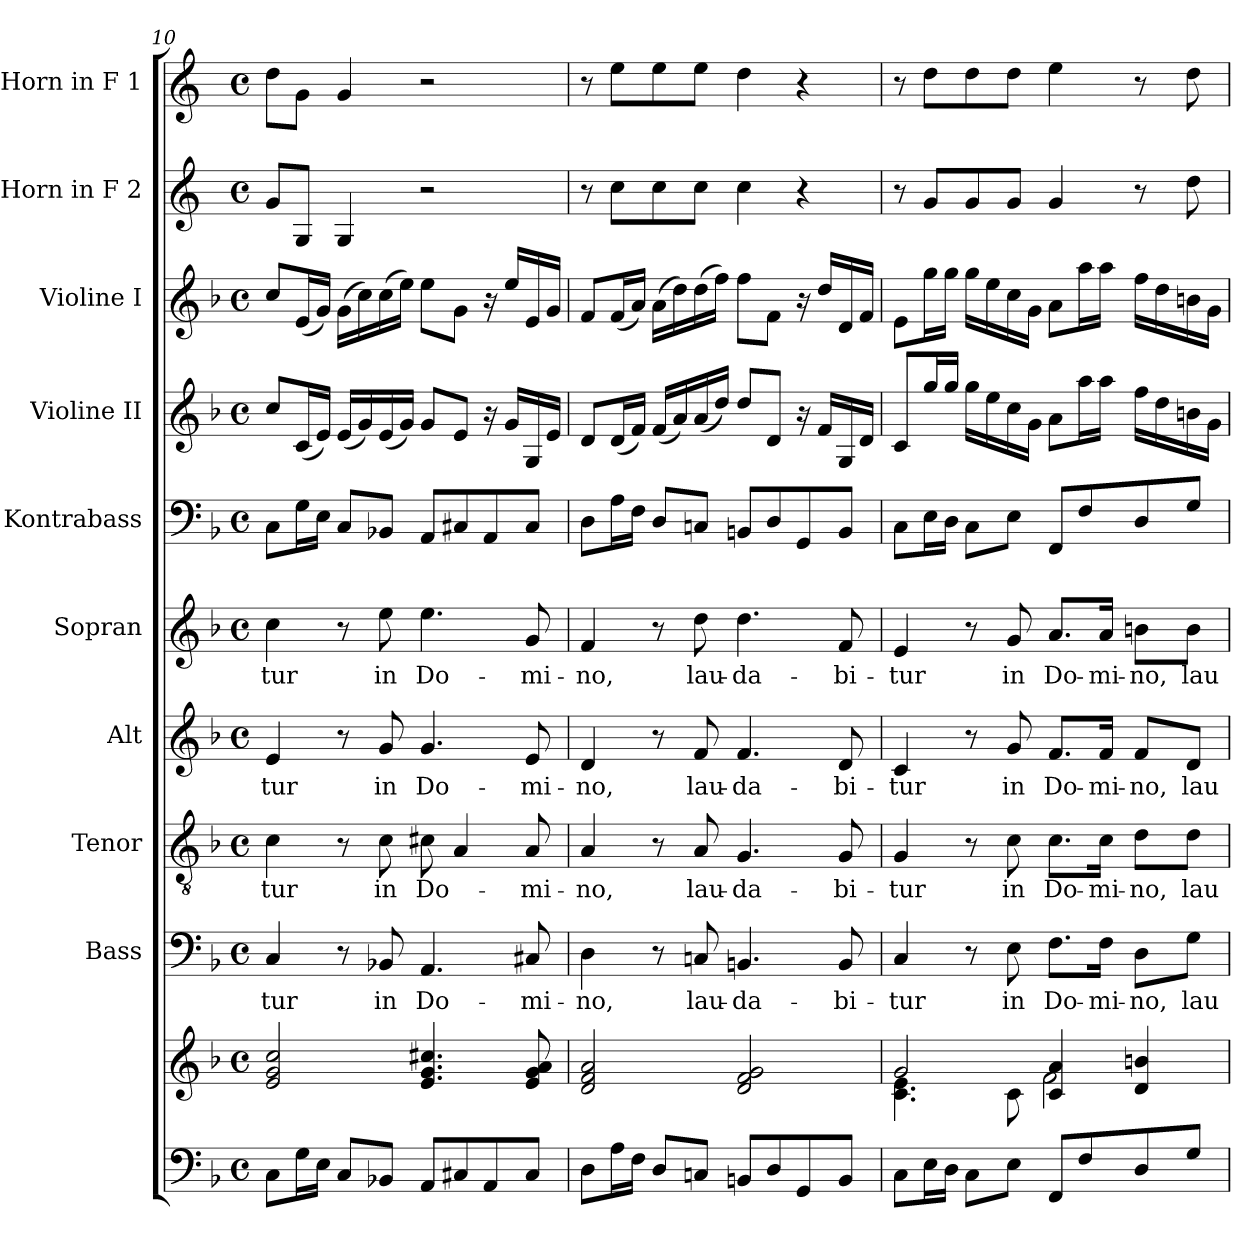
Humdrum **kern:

**kern	**kern	**kern	**text	**kern	**text	**kern	**text	**kern	**text	**kern	**kern	**kern	**kern	**kern
*part10	*part10	*part9	*part9	*part8	*part8	*part7	*part7	*part6	*part6	*part5	*part4	*part3	*part2	*part1
*staff11	*staff10	*staff9	*staff9	*staff8	*staff8	*staff7	*staff7	*staff6	*staff6	*staff5	*staff4	*staff3	*staff2	*staff1
*	*	*I"Bass	*	*I"Tenor	*	*I"Alt	*	*I"Sopran	*	*I"Kontrabass	*I"Violine II	*I"Violine I	*I"Horn in F 2	*I"Horn in F 1
*	*	*I'B.	*	*I'T.	*	*I'A.	*	*I'S.	*	*I'Kb.	*I'Vl. II	*I'Vl. I	*	*
*clefF4	*clefG2	*clefF4	*	*clefGv2	*	*clefG2	*	*clefG2	*	*clefF4	*clefG2	*clefG2	*clefG2	*clefG2
*	*	*	*	*	*	*	*	*	*	*ITrd7c12	*	*	*ITrd4c7	*ITrd4c7
*k[b-]	*k[b-]	*k[b-]	*	*k[b-]	*	*k[b-]	*	*k[b-]	*	*k[b-]	*k[b-]	*k[b-]	*k[b-]	*k[b-]
*F:	*F:	*F:	*	*F:	*	*F:	*	*F:	*	*F:	*F:	*F:	*F:	*F:
*M4/4	*M4/4	*M4/4	*	*M4/4	*	*M4/4	*	*M4/4	*	*M4/4	*M4/4	*M4/4	*M4/4	*M4/4
*met(c)	*met(c)	*met(c)	*	*met(c)	*	*met(c)	*	*met(c)	*	*met(c)	*met(c)	*met(c)	*met(c)	*met(c)
=10	=10	=10	=10	=10	=10	=10	=10	=10	=10	=10	=10	=10	=10	=10
!	!	!	!LO:LY:b	!	!LO:LY:b	!	!LO:LY:b	!	!LO:LY:b	!	!	!	!	!
8C\L	2e/ 2g/ 2cc/	4C/	-tur	4c\	-tur	4e/	-tur	4cc\	-tur	8CC\L	8cc/L	8cc/L	8c/L	8g\L
16G\L	.	.	.	.	.	.	.	.	.	16GG\L	(<16c/L	(<16e/L	8C/J	8c\J
16E\JJ	.	.	.	.	.	.	.	.	.	16EE\JJ	16e/JJ)	16g/JJ)	.	.
8C/L	.	8r	.	8r	.	8r	.	8r	.	8CC/L	(<16e/LL	(>16g\LL	4C/	4c/
.	.	.	.	.	.	.	.	.	.	.	16g/)	16cc\)	.	.
!	!	!	!LO:LY:b	!	!LO:LY:b	!	!LO:LY:b	!	!LO:LY:b	!	!	!	!	!
8BB-X/J	.	8BB-X/	in	8c\	in	8g/	in	8ee\	in	8BBB-X/J	(<16e/	(>16cc\	.	.
.	.	.	.	.	.	.	.	.	.	.	16g/JJ)	16ee\JJ)	.	.
!	!	!	!LO:LY:b	!	!LO:LY:b	!	!LO:LY:b	!	!LO:LY:b	!	!	!	!	!
8AA/L	4.e/ 4.g/ 4.cc#X/	4.AA/	Do-	8c#X\	Do-	4.g/	Do-	4.ee\	Do-	8AAA/L	8g/L	8ee\L	2r	2r
8C#X/	.	.	.	4A/	.	.	.	.	.	8CC#X/	8e/J	8g\J	.	.
8AA/	.	.	.	.	.	.	.	.	.	8AAA/	16r	16r	.	.
.	.	.	.	.	.	.	.	.	.	.	16g/LL	16ee/LL	.	.
!	!	!	!LO:LY:b	!	!LO:LY:b	!	!LO:LY:b	!	!LO:LY:b	!	!	!	!	!
8C#/J	8e/ 8g/ 8a/	8C#X/	-mi-	8A/	-mi-	8e/	-mi-	8g/	-mi-	8CC#/J	16G/	16e/	.	.
.	.	.	.	.	.	.	.	.	.	.	16e/JJ	16g/JJ	.	.
!!LO:PB:g=z
=11	=11	=11	=11	=11	=11	=11	=11	=11	=11	=11	=11	=11	=11	=11
!	!	!	!LO:LY:b	!	!LO:LY:b	!	!LO:LY:b	!	!LO:LY:b	!	!	!	!	!
8D\L	2d/ 2f/ 2a/	4D\	-no,	4A/	-no,	4d/	-no,	4f/	-no,	8DD\L	8d/L	8f/L	8r	8r
16A\L	.	.	.	.	.	.	.	.	.	16AA\L	(<16d/L	(<16f/L	8f\L	8a\L
16F\JJ	.	.	.	.	.	.	.	.	.	16FF\JJ	16f/JJ)	16a/JJ)	.	.
8D/L	.	8r	.	8r	.	8r	.	8r	.	8DD/L	(<16f/LL	(>16a\LL	8f\	8a\
.	.	.	.	.	.	.	.	.	.	.	16a/)	16dd\)	.	.
!	!	!	!LO:LY:b	!	!LO:LY:b	!	!LO:LY:b	!	!LO:LY:b	!	!	!	!	!
8Cn/J	.	8Cn/	lau-	8A/	lau-	8f/	lau-	8dd\	lau-	8CCn/J	(<16a/	(>16dd\	8f\J	8a\J
.	.	.	.	.	.	.	.	.	.	.	16dd/JJ)	16ff\JJ)	.	.
!	!	!	!LO:LY:b	!	!LO:LY:b	!	!LO:LY:b	!	!LO:LY:b	!	!	!	!	!
8BBn/L	2d/ 2f/ 2g/	4.BBn/	-da-	4.G/	-da-	4.f/	-da-	4.dd\	-da-	8BBBn/L	8dd/L	8ff\L	4f\	4g\
8D/	.	.	.	.	.	.	.	.	.	8DD/	8d/J	8f\J	.	.
8GG/	.	.	.	.	.	.	.	.	.	8GGG/	16r	16r	4r	4r
.	.	.	.	.	.	.	.	.	.	.	16f/LL	16dd/LL	.	.
!	!	!	!LO:LY:b	!	!LO:LY:b	!	!LO:LY:b	!	!LO:LY:b	!	!	!	!	!
8BB/J	.	8BB/	-bi-	8G/	-bi-	8d/	-bi-	8f/	-bi-	8BBB/J	16G/	16d/	.	.
.	.	.	.	.	.	.	.	.	.	.	16d/JJ	16f/JJ	.	.
=12	=12	=12	=12	=12	=12	=12	=12	=12	=12	=12	=12	=12	=12	=12
*	*^	*	*	*	*	*	*	*	*	*	*	*	*	*
!	!	!	!	!LO:LY:b	!	!LO:LY:b	!	!LO:LY:b	!	!LO:LY:b	!	!	!	!	!
8C\L	2g/	4.c\ 4.e\	4C/	-tur	4G/	-tur	4c/	-tur	4e/	-tur	8CC\L	8c/L	8e\L	8r	8r
16E\L	.	.	.	.	.	.	.	.	.	.	16EE\L	16gg/L	16gg\L	8c/L	8g\L
16D\JJ	.	.	.	.	.	.	.	.	.	.	16DD\JJ	16gg/JJ	16gg\JJ	.	.
8C\L	.	.	8r	.	8r	.	8r	.	8r	.	8CC\L	16gg\LL	16gg\LL	8c/	8g\
.	.	.	.	.	.	.	.	.	.	.	.	16ee\	16ee\	.	.
!	!	!	!	!LO:LY:b	!	!LO:LY:b	!	!LO:LY:b	!	!LO:LY:b	!	!	!	!	!
8E\J	.	8c\	8E\	in	8c\	in	8g/	in	8g/	in	8EE\J	16cc\	16cc\	8c/J	8g\J
.	.	.	.	.	.	.	.	.	.	.	.	16g\JJ	16g\JJ	.	.
!	!	!	!	!LO:LY:b	!	!LO:LY:b	!	!LO:LY:b	!	!LO:LY:b	!	!	!	!	!
8FF/L	4c/ 4a/	2f\	8.F\L	Do-	8.c\L	Do-	8.f/L	Do-	8.a/L	Do-	8FFF/L	8a\L	8a\L	4c/	4a\
8F/	.	.	.	.	.	.	.	.	.	.	8FF/	16aa\L	16aa\L	.	.
!	!	!	!	!LO:LY:b	!	!LO:LY:b	!	!LO:LY:b	!	!LO:LY:b	!	!	!	!	!
.	.	.	16F\Jk	-mi-	16c\Jk	-mi-	16f/Jk	-mi-	16a/Jk	-mi-	.	16aa\JJ	16aa\JJ	.	.
!	!	!	!	!LO:LY:b	!	!LO:LY:b	!	!LO:LY:b	!	!LO:LY:b	!	!	!	!	!
8D/	4d/ 4bn/	.	8D\L	-no,	8d\L	-no,	8f/L	-no,	8bn\L	-no,	8DD/	16ff\LL	16ff\LL	8r	8r
.	.	.	.	.	.	.	.	.	.	.	.	16dd\	16dd\	.	.
!	!	!	!	!LO:LY:b	!	!LO:LY:b	!	!LO:LY:b	!	!LO:LY:b	!	!	!	!	!
8G/J	.	.	8G\J	lau-	8d\J	lau-	8d/J	lau-	8b\J	lau-	8GG/J	16bn\	16bn\	8g\	8g\
.	.	.	.	.	.	.	.	.	.	.	.	16g\JJ	16g\JJ	.	.
*	*v	*v	*	*	*	*	*	*	*	*	*	*	*	*	*
=	=	=	=	=	=	=	=	=	=	=	=	=	=	=
*-	*-	*-	*-	*-	*-	*-	*-	*-	*-	*-	*-	*-	*-	*-
